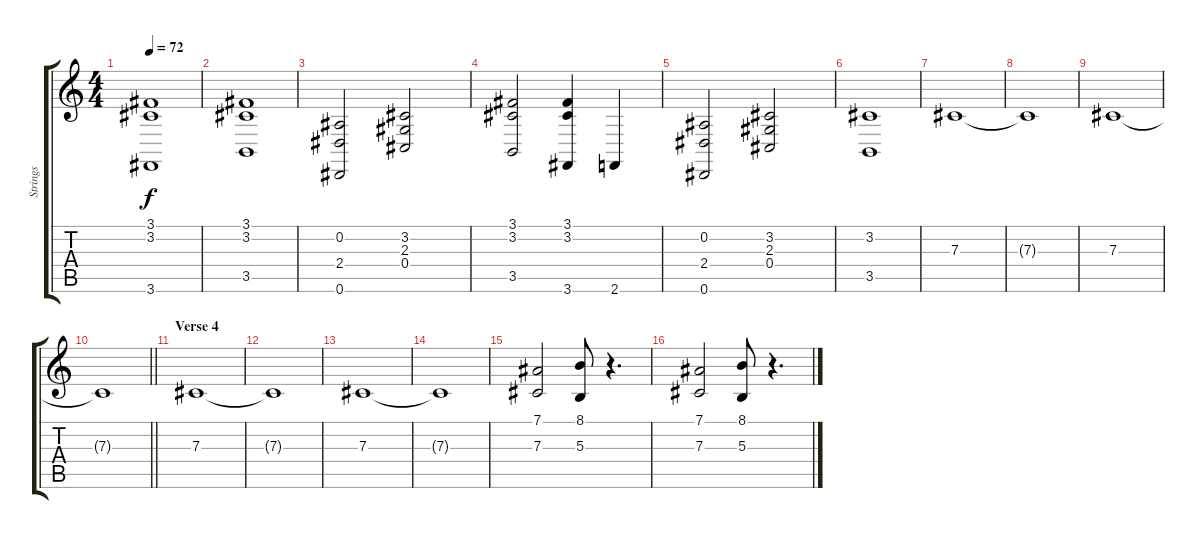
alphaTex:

\track ("Strings" "Strings") {instrument synthstrings1}
\staff {score tabs}
\tuning (Eb4 Bb3 Gb3 Db3 Ab2 Eb2) {hide}
\ts (4 4)
\tempo 72
\clef g2
\ks c
(3.1 3.2 3.6).1{dy f} |
(3.1 3.2 3.5).1 |
(0.2 2.4 0.6).2 (3.2 2.3 0.4).2 |
(3.1 3.2 3.5).2 (3.1 3.2 3.6).4 2.6.4 |
(0.2 2.4 0.6).2 (3.2 2.3 0.4).2 |
(3.2 3.5).1 |
7.3.1 |
7.3{t}.1 |
7.3.1 |
\barLineRight lightlight
7.3{t}.1 |
\section ("" "Verse 4")
7.3.1 |
7.3{t}.1 |
7.3.1 |
7.3{t}.1 |
(7.1 7.3).2 (8.1 5.3).8 r.4{d} |
(7.1 7.3).2 (8.1 5.3).8 r.4{d}
